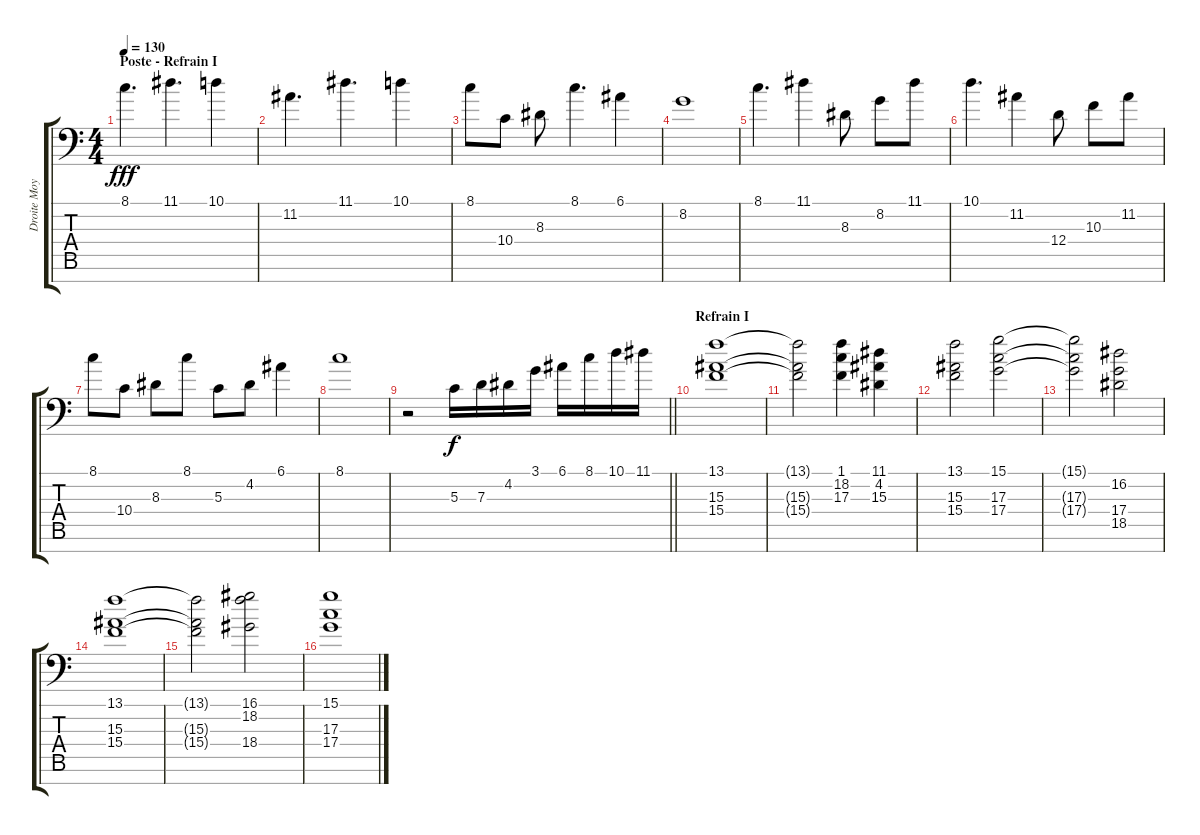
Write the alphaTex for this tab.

\track ("Droite Moyenne" "Droite Moy") {instrument acousticgrandpiano}
\staff {score tabs}
\tuning (E4 B3 G3 D3 A2 E2 C-1) {hide}
\ts (4 4)
\section ("" "Poste - Refrain I")
\tempo 130
\clef f4
\ks c
8.1.4{d dy fff} 11.1.4{d} 10.1.4 |
11.2.4{d} 11.1.4{d} 10.1.4 |
8.1.8 10.4.8 8.3.8 8.1.4{d} 6.1.4 |
8.2.1 |
8.1.4{d} 11.1.4 8.3.8 8.2.8 11.1.8 |
10.1.4{d} 11.2.4 12.4.8 10.3.8 11.2.8 |
8.1.8 10.4.8 8.3.8 8.1.8 5.3.8 4.2.8 6.1.4 |
8.1.1 |
\barLineRight lightlight
r.2 5.3.16{dy f} 7.3.16 4.2.16 3.1.16 6.1.16 8.1.16 10.1.16 11.1.16 |
\section ("" "Refrain I")
(13.1 15.3 15.4).1 |
(13.1{t} 15.3{t} 15.4{t}).2 (1.1 18.2 17.3).4 (11.1 4.2 15.3).4 |
(13.1 15.3 15.4).2 (15.1 17.3 17.4).2 |
(15.1{t} 17.3{t} 17.4{t}).2 (16.2 17.4 18.5).2 |
(13.1 15.3 15.4).1 |
(13.1{t} 15.3{t} 15.4{t}).2 (16.1 18.2 18.4).2 |
(15.1 17.3 17.4).1
